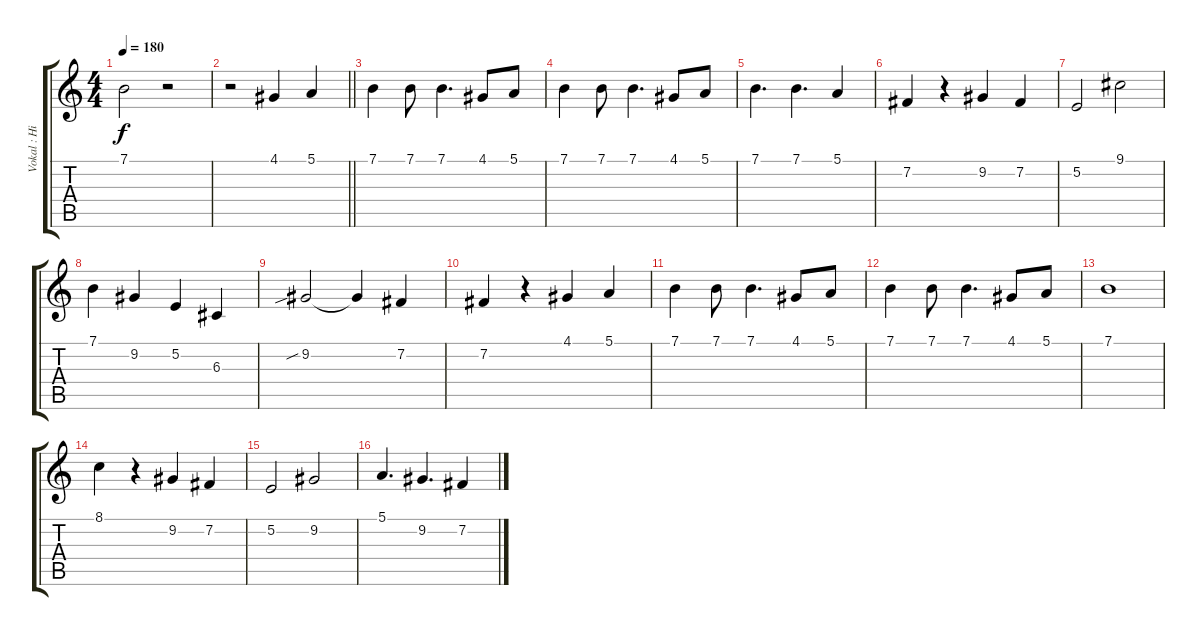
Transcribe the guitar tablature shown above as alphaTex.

\track ("Vokal : Hirasawa Yui - San" "Vokal : Hi") {instrument recorder}
\staff {score tabs}
\tuning (E4 B3 G3 D3 A2 E2) {hide}
\ts (4 4)
\tempo 180
\clef g2
\ks c
7.1.2{dy f} r.2 |
\barLineRight lightlight
r.2 4.1.4 5.1.4 |
7.1.4 7.1.8 7.1.4{d} 4.1.8 5.1.8 |
7.1.4 7.1.8 7.1.4{d} 4.1.8 5.1.8 |
7.1.4{d} 7.1.4{d} 5.1.4 |
7.2.4 r.4 9.2.4 7.2.4 |
5.2.2 9.1.2 |
7.1.4 9.2.4 5.2.4 6.3.4 |
9.2{sib}.2 9.2{t}.4 7.2.4 |
7.2.4 r.4 4.1.4 5.1.4 |
7.1.4 7.1.8 7.1.4{d} 4.1.8 5.1.8 |
7.1.4 7.1.8 7.1.4{d} 4.1.8 5.1.8 |
7.1.1 |
8.1.4 r.4 9.2.4 7.2.4 |
5.2.2 9.2.2 |
5.1.4{d} 9.2.4{d} 7.2.4
